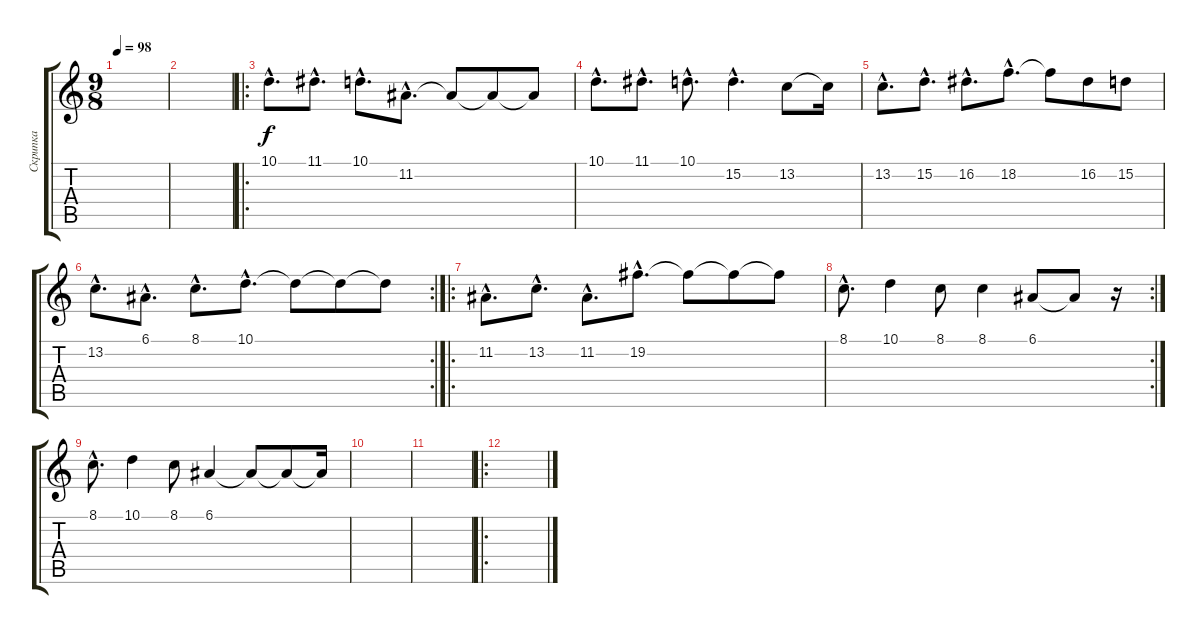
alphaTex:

\track ("Скрипка" "Скрипка") {instrument viola}
\staff {score tabs}
\tuning (E4 B3 G3 D3 A2 E2) {hide}
\ts (9 8)
\tempo 98
\clef g2
\ks c
|
|
\ro
10.1{hac}.8{d} 11.1{hac}.8{d} 10.1{hac}.8{d} 11.2{hac}.8{d} 11.2{t}.8 11.2{t}.8 11.2{t}.8 |
10.1{hac}.8{d} 11.1{hac}.8{d} 10.1{hac}.8{d} 15.2{hac}.4{d} 13.2.8 13.2{t}.16 |
13.2{hac}.8{d} 15.2{hac}.8{d} 16.2{hac}.8{d} 18.2{hac}.8{d} 18.2{t}.8 16.2.8 15.2.8 |
\rc 2
13.2{hac}.8{d} 6.1{hac}.8{d} 8.1{hac}.8{d} 10.1{hac}.8{d} 10.1{t}.8 10.1{t}.8 10.1{t}.8 |
\ro
11.2{hac}.8{d} 13.2{hac}.8{d} 11.2{hac}.8{d} 19.2{hac}.8{d} 19.2{t}.8 19.2{t}.8 19.2{t}.8 |
\rc 2
8.1{hac}.8{d} 10.1.4 8.1.8 8.1.4 6.1.8 6.1{t}.8 r.16 |
8.1{hac}.8{d} 10.1.4 8.1.8 6.1.4 6.1{t}.8 6.1{t}.8 6.1{t}.16 |
|
|
\ro
